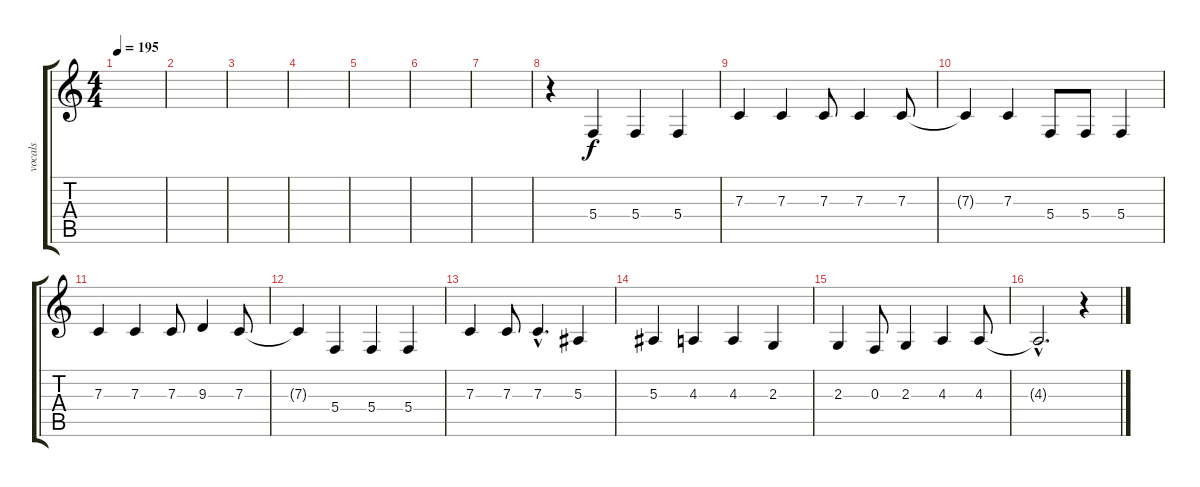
\track ("vocals" "vocals") {instrument oboe}
\staff {score tabs}
\tuning (D4 A3 F3 C3 G2 D2) {hide}
\ts (4 4)
\tempo 195
\clef g2
\ks c
|
|
|
|
|
|
|
r.4 5.4.4 5.4.4 5.4.4 |
7.3.4 7.3.4 7.3.8 7.3.4 7.3.8 |
7.3{t}.4 7.3.4 5.4.8 5.4.8 5.4.4 |
7.3.4 7.3.4 7.3.8 9.3.4 7.3.8 |
7.3{t}.4 5.4.4 5.4.4 5.4.4 |
7.3.4 7.3.8 7.3{hac}.4{d} 5.3.4 |
5.3.4 4.3.4 4.3.4 2.3.4 |
2.3.4 0.3.8 2.3.4 4.3.4 4.3.8 |
4.3{hac t}.2{d} r.4
